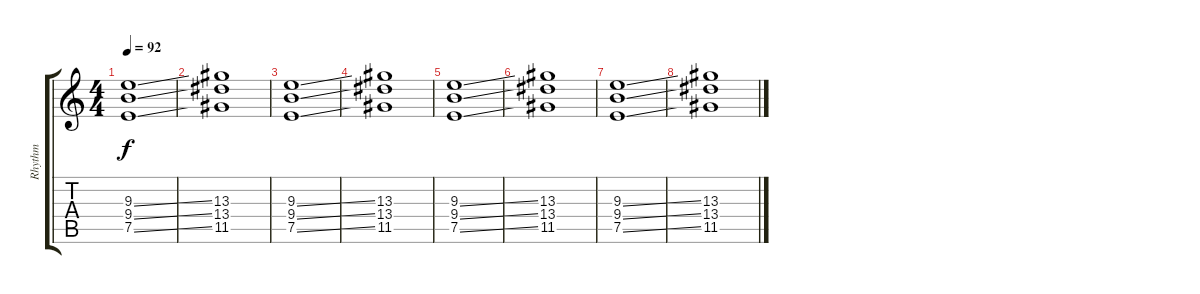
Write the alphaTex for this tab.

\track ("Rhythm" "Rhythm") {instrument distortionguitar}
\staff {score tabs}
\tuning (E4 B3 G3 D3 A2 E2) {hide}
\ts (4 4)
\tempo 92
\clef g2
\ks c
(9.3{ss} 9.4{ss} 7.5{ss}).1{dy f volume 3} |
(13.3 13.4 11.5).1 |
(9.3{ss} 9.4{ss} 7.5{ss}).1{volume 2} |
(13.3 13.4 11.5).1 |
(9.3{ss} 9.4{ss} 7.5{ss}).1{volume 1} |
(13.3 13.4 11.5).1 |
(9.3{ss} 9.4{ss} 7.5{ss}).1{volume 0} |
(13.3 13.4 11.5).1
